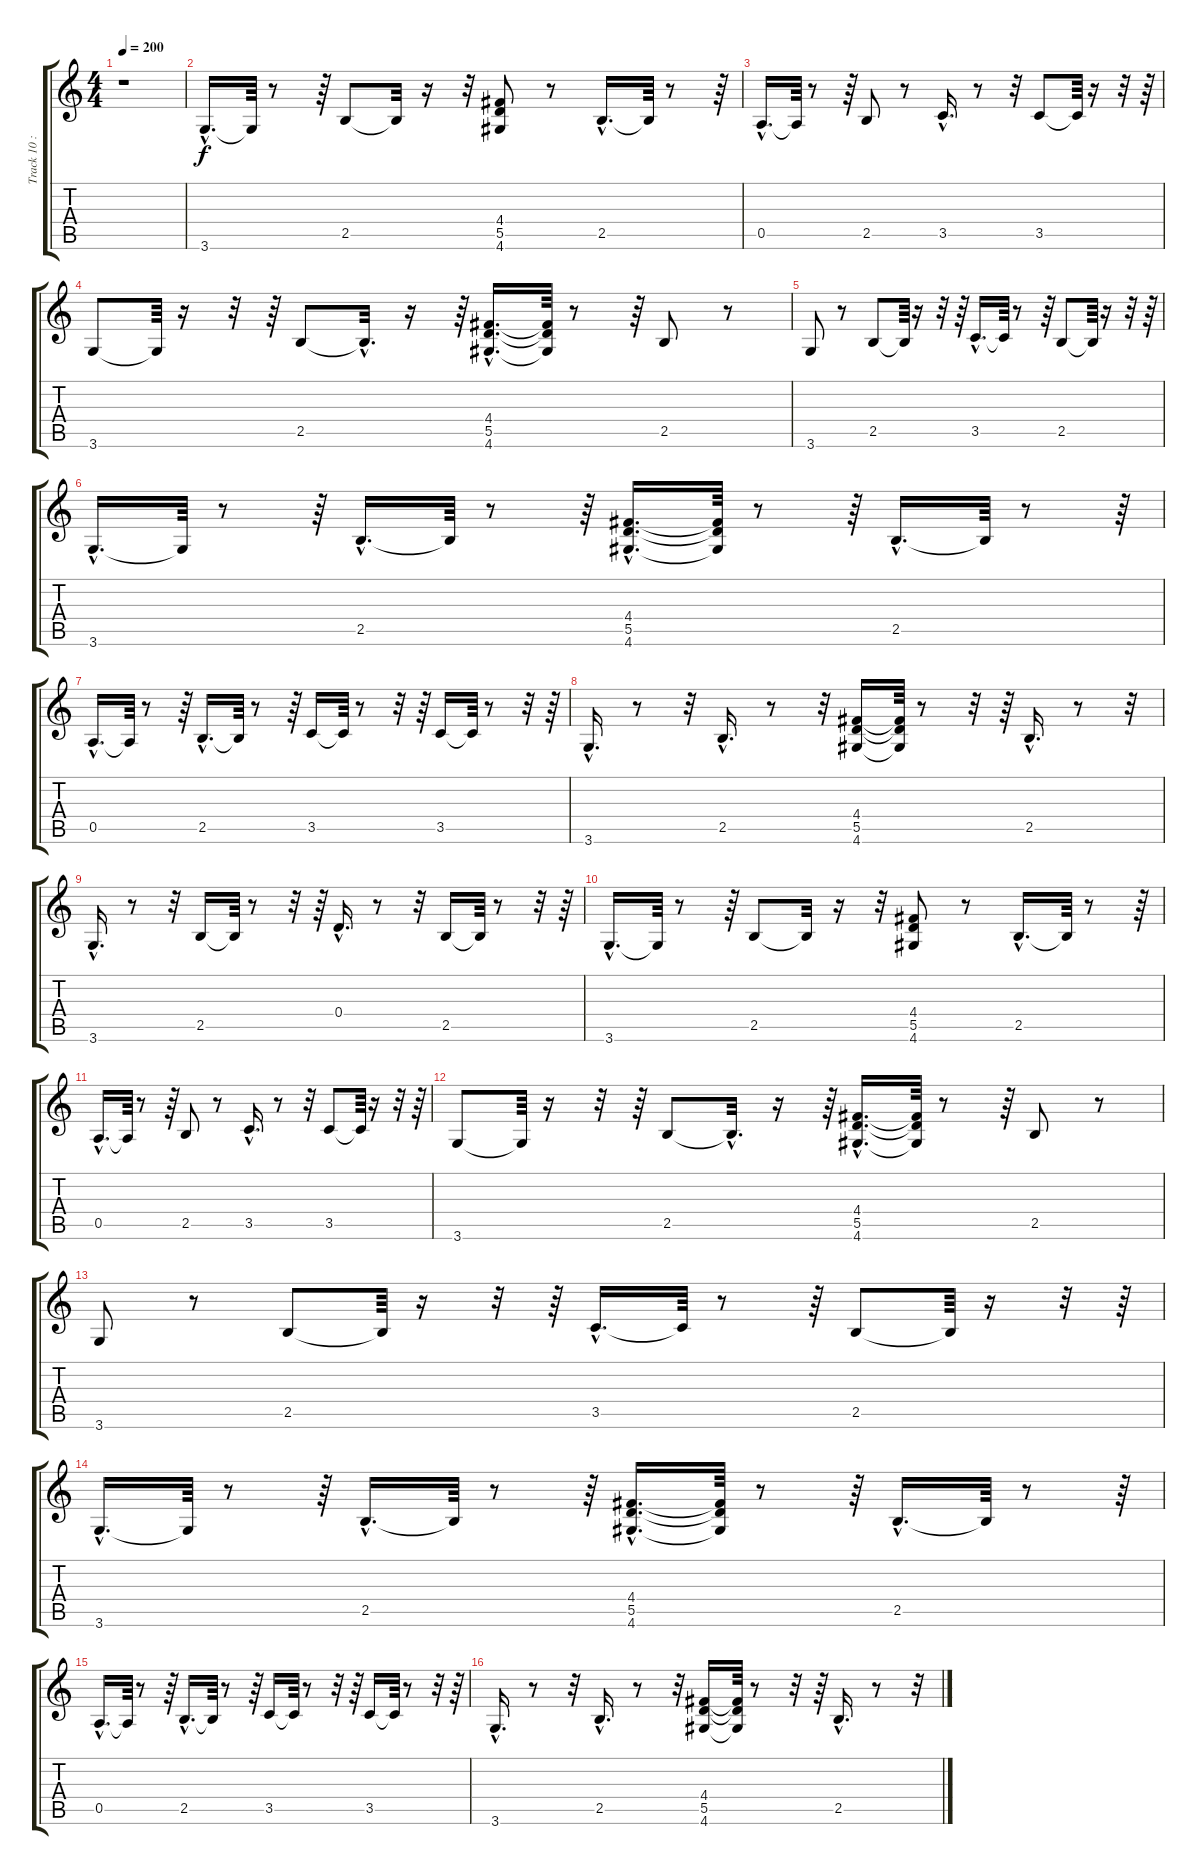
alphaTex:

\track ("Track 10 : unspecified" "Track 10 :") {instrument electricguitarjazz}
\staff {score tabs}
\tuning (E4 B3 G3 D3 A2 E2) {hide}
\ts (4 4)
\tempo 200
\clef g2
\ks c
r.1{dy f instrument electricguitarjazz} |
3.6{hac}.16{d} 3.6{t}.64 r.8 r.64 2.5.8 2.5{t}.32 r.16 r.32 (4.4 5.5 4.6).8 r.8 2.5{hac}.16{d} 2.5{t}.64 r.8 r.64 |
0.5{hac}.16{d} 0.5{t}.64 r.8 r.64 2.5.8 r.8 3.5{hac}.16{d} r.8 r.32 3.5.8 3.5{t}.64 r.16 r.32 r.64 |
3.6.8 3.6{t}.64 r.16 r.32 r.64 2.5.8 2.5{hac t}.32{d} r.16 r.64 (4.4{hac} 5.5{hac} 4.6{hac}).16{d} (4.4{t} 5.5{t} 4.6{t}).64 r.8 r.64 2.5.8 r.8 |
3.6.8 r.8 2.5.8 2.5{t}.64 r.16 r.32 r.64 3.5{hac}.16{d} 3.5{t}.64 r.8 r.64 2.5.8 2.5{t}.64 r.16 r.32 r.64 |
3.6{hac}.16{d} 3.6{t}.64 r.8 r.64 2.5{hac}.16{d} 2.5{t}.64 r.8 r.64 (4.4{hac} 5.5{hac} 4.6{hac}).16{d} (4.4{t} 5.5{t} 4.6{t}).64 r.8 r.64 2.5{hac}.16{d} 2.5{t}.64 r.8 r.64 |
0.5{hac}.16{d} 0.5{t}.64 r.8 r.64 2.5{hac}.16{d} 2.5{t}.64 r.8 r.64 3.5.16 3.5{t}.64 r.8 r.32 r.64 3.5.16 3.5{t}.64 r.8 r.32 r.64 |
3.6{hac}.16{d} r.8 r.32 2.5{hac}.16{d} r.8 r.32 (4.4 5.5 4.6).16 (4.4{t} 5.5{t} 4.6{t}).64 r.8 r.32 r.64 2.5{hac}.16{d} r.8 r.32 |
3.6{hac}.16{d} r.8 r.32 2.5.16 2.5{t}.64 r.8 r.32 r.64 0.4{hac}.16{d} r.8 r.32 2.5.16 2.5{t}.64 r.8 r.32 r.64 |
3.6{hac}.16{d} 3.6{t}.64 r.8 r.64 2.5.8 2.5{t}.32 r.16 r.32 (4.4 5.5 4.6).8 r.8 2.5{hac}.16{d} 2.5{t}.64 r.8 r.64 |
0.5{hac}.16{d} 0.5{t}.64 r.8 r.64 2.5.8 r.8 3.5{hac}.16{d} r.8 r.32 3.5.8 3.5{t}.64 r.16 r.32 r.64 |
3.6.8 3.6{t}.64 r.16 r.32 r.64 2.5.8 2.5{hac t}.32{d} r.16 r.64 (4.4{hac} 5.5{hac} 4.6{hac}).16{d} (4.4{t} 5.5{t} 4.6{t}).64 r.8 r.64 2.5.8 r.8 |
3.6.8 r.8 2.5.8 2.5{t}.64 r.16 r.32 r.64 3.5{hac}.16{d} 3.5{t}.64 r.8 r.64 2.5.8 2.5{t}.64 r.16 r.32 r.64 |
3.6{hac}.16{d} 3.6{t}.64 r.8 r.64 2.5{hac}.16{d} 2.5{t}.64 r.8 r.64 (4.4{hac} 5.5{hac} 4.6{hac}).16{d} (4.4{t} 5.5{t} 4.6{t}).64 r.8 r.64 2.5{hac}.16{d} 2.5{t}.64 r.8 r.64 |
0.5{hac}.16{d} 0.5{t}.64 r.8 r.64 2.5{hac}.16{d} 2.5{t}.64 r.8 r.64 3.5.16 3.5{t}.64 r.8 r.32 r.64 3.5.16 3.5{t}.64 r.8 r.32 r.64 |
3.6{hac}.16{d} r.8 r.32 2.5{hac}.16{d} r.8 r.32 (4.4 5.5 4.6).16 (4.4{t} 5.5{t} 4.6{t}).64 r.8 r.32 r.64 2.5{hac}.16{d} r.8 r.32
